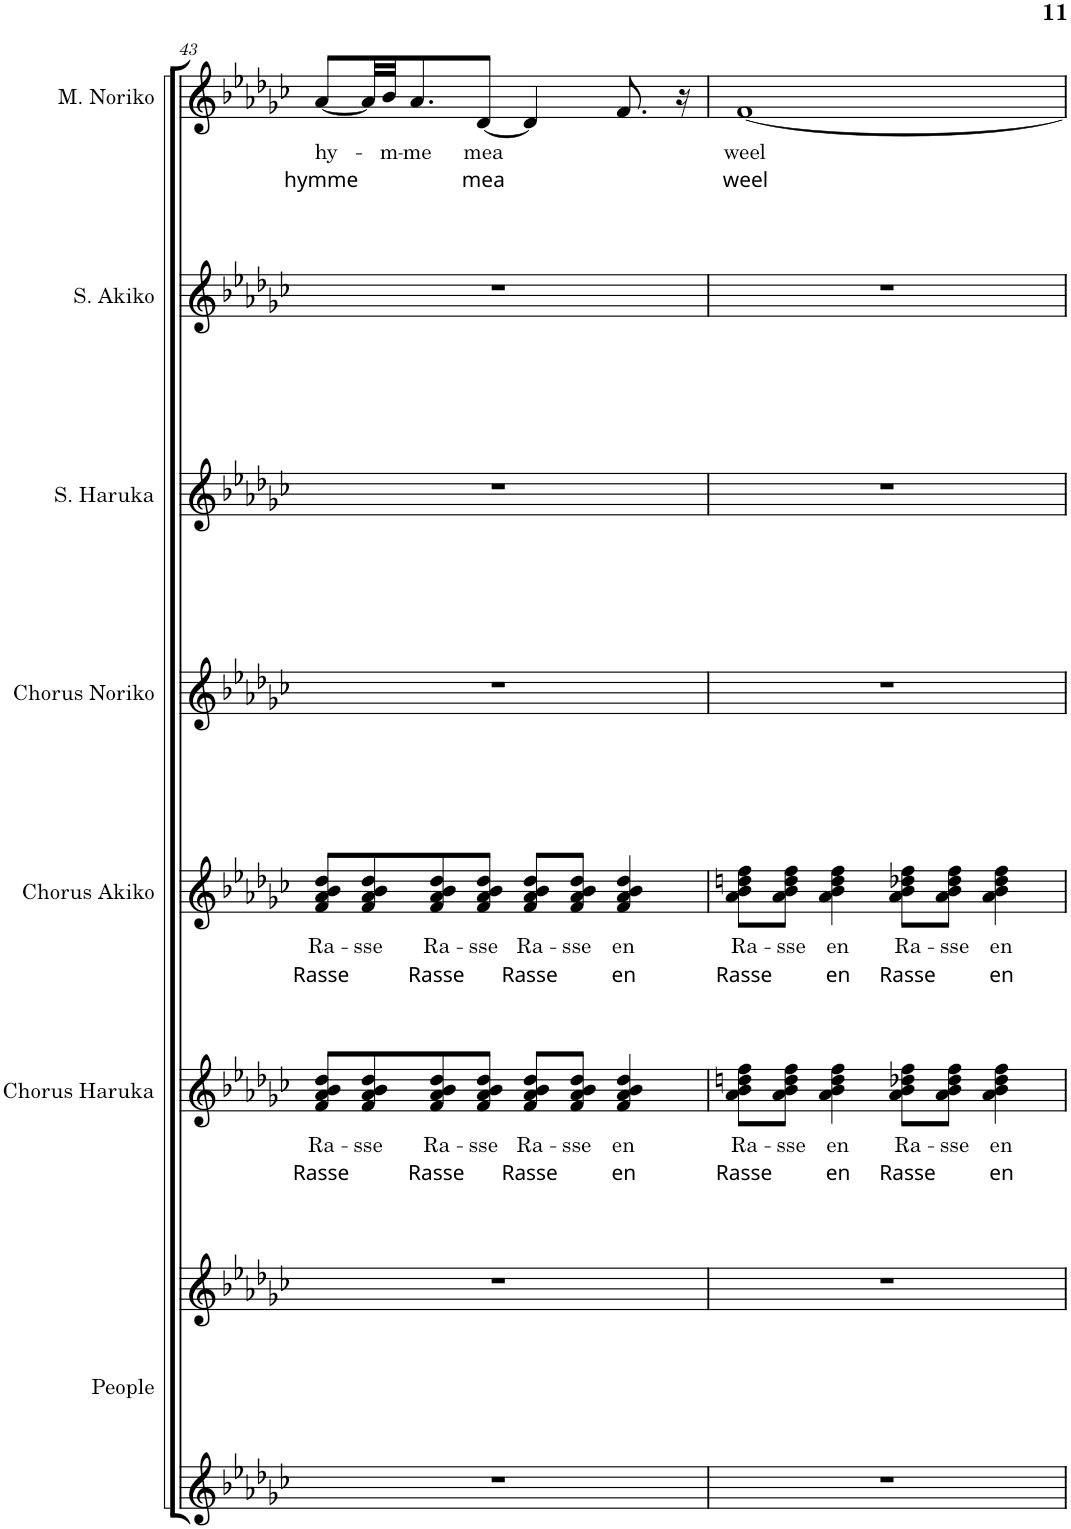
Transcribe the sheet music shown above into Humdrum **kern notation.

**kern	**kern	**kern	**text	**text	**kern	**text	**text	**kern	**kern	**kern	**kern	**text	**text
*part7	*part7	*part6	*part6	*part6	*part5	*part5	*part5	*part4	*part3	*part2	*part1	*part1	*part1
*staff8	*staff7	*staff6	*staff6	*staff6	*staff5	*staff5	*staff5	*staff4	*staff3	*staff2	*staff1	*staff1	*staff1
*I"人们	*	*I"霜月はるか和声	*	*	*I"志方あきこ和声	*	*	*I"みとせのりこ和声	*I"霜月はるか	*I"志方あきこ	*I"みとせのりこ	*	*
!!LO:PB:g=z
*clefG2	*clefG2	*clefG2	*	*	*clefG2	*	*	*clefG2	*clefG2	*clefG2	*clefG2	*	*
*k[b-e-a-d-g-c-]	*k[b-e-a-d-g-c-]	*k[b-e-a-d-g-c-]	*	*	*k[b-e-a-d-g-c-]	*	*	*k[b-e-a-d-g-c-]	*k[b-e-a-d-g-c-]	*k[b-e-a-d-g-c-]	*k[b-e-a-d-g-c-]	*	*
*M4/4	*M4/4	*M4/4	*	*	*M4/4	*	*	*M4/4	*M4/4	*M4/4	*M4/4	*	*
=43	=43	=43	=43	=43	=43	=43	=43	=43	=43	=43	=43	=43	=43
!	!	!	!LO:LY:b	!LO:LY:b	!	!LO:LY:b	!LO:LY:b	!	!	!	!	!LO:LY:b	!LO:LY:b
1r	1r	8f/ 8a-/ 8b-/ 8dd-/L	Ra-	Rasse	8f/ 8a-/ 8b-/ 8dd-/L	Ra-	Rasse	1r	1r	1r	[8a-/L	hy-	hymme
!	!	!	!LO:LY:b	!	!	!LO:LY:b	!	!	!	!	!	!	!
.	.	8f/ 8a-/ 8b-/ 8dd-/	-sse	.	8f/ 8a-/ 8b-/ 8dd-/	-sse	.	.	.	.	32a-/LL]	.	.
!	!	!	!	!	!	!	!	!	!	!	!	!LO:LY:b	!
.	.	.	.	.	.	.	.	.	.	.	32b-/JJ	-m-	.
!	!	!	!	!	!	!	!	!	!	!	!	!LO:LY:b	!
.	.	.	.	.	.	.	.	.	.	.	8.a-/	-me	.
!	!	!	!LO:LY:b	!LO:LY:b	!	!LO:LY:b	!LO:LY:b	!	!	!	!	!	!
.	.	8f/ 8a-/ 8b-/ 8dd-/	Ra-	Rasse	8f/ 8a-/ 8b-/ 8dd-/	Ra-	Rasse	.	.	.	.	.	.
!	!	!	!LO:LY:b	!	!	!LO:LY:b	!	!	!	!	!	!LO:LY:b	!LO:LY:b
.	.	8f/ 8a-/ 8b-/ 8dd-/J	-sse	.	8f/ 8a-/ 8b-/ 8dd-/J	-sse	.	.	.	.	[8d-/J	-mea	mea
!	!	!	!LO:LY:b	!LO:LY:b	!	!LO:LY:b	!LO:LY:b	!	!	!	!	!	!
.	.	8f/ 8a-/ 8b-/ 8dd-/L	Ra-	Rasse	8f/ 8a-/ 8b-/ 8dd-/L	Ra-	Rasse	.	.	.	4d-/]	.	.
!	!	!	!LO:LY:b	!	!	!LO:LY:b	!	!	!	!	!	!	!
.	.	8f/ 8a-/ 8b-/ 8dd-/J	-sse	.	8f/ 8a-/ 8b-/ 8dd-/J	-sse	.	.	.	.	.	.	.
!	!	!	!LO:LY:b	!LO:LY:b	!	!LO:LY:b	!LO:LY:b	!	!	!	!	!	!
.	.	4f/ 4a-/ 4b-/ 4dd-/	en	en	4f/ 4a-/ 4b-/ 4dd-/	en	en	.	.	.	8.f/	.	.
.	.	.	.	.	.	.	.	.	.	.	16r	.	.
=44	=44	=44	=44	=44	=44	=44	=44	=44	=44	=44	=44	=44	=44
!	!	!	!LO:LY:b	!LO:LY:b	!	!LO:LY:b	!LO:LY:b	!	!	!	!	!LO:LY:b	!LO:LY:b
1r	1r	8a-\ 8b-\ 8ddn\ 8ff\L	Ra-	Rasse	8a-\ 8b-\ 8ddn\ 8ff\L	Ra-	Rasse	1r	1r	1r	[1f	weel	weel
!	!	!	!LO:LY:b	!	!	!LO:LY:b	!	!	!	!	!	!	!
.	.	8a-\ 8b-\ 8dd\ 8ff\J	-sse	.	8a-\ 8b-\ 8dd\ 8ff\J	-sse	.	.	.	.	.	.	.
!	!	!	!LO:LY:b	!LO:LY:b	!	!LO:LY:b	!LO:LY:b	!	!	!	!	!	!
.	.	4a-\ 4b-\ 4dd\ 4ff\	en	en	4a-\ 4b-\ 4dd\ 4ff\	en	en	.	.	.	.	.	.
!	!	!	!LO:LY:b	!LO:LY:b	!	!LO:LY:b	!LO:LY:b	!	!	!	!	!	!
.	.	8a-\ 8b-\ 8dd-X\ 8ff\L	Ra-	Rasse	8a-\ 8b-\ 8dd-X\ 8ff\L	Ra-	Rasse	.	.	.	.	.	.
!	!	!	!LO:LY:b	!	!	!LO:LY:b	!	!	!	!	!	!	!
.	.	8a-\ 8b-\ 8dd-\ 8ff\J	-sse	.	8a-\ 8b-\ 8dd-\ 8ff\J	-sse	.	.	.	.	.	.	.
!	!	!	!LO:LY:b	!LO:LY:b	!	!LO:LY:b	!LO:LY:b	!	!	!	!	!	!
.	.	4a-\ 4b-\ 4dd-\ 4ff\	en	en	4a-\ 4b-\ 4dd-\ 4ff\	en	en	.	.	.	.	.	.
=	=	=	=	=	=	=	=	=	=	=	=	=	=
*-	*-	*-	*-	*-	*-	*-	*-	*-	*-	*-	*-	*-	*-
